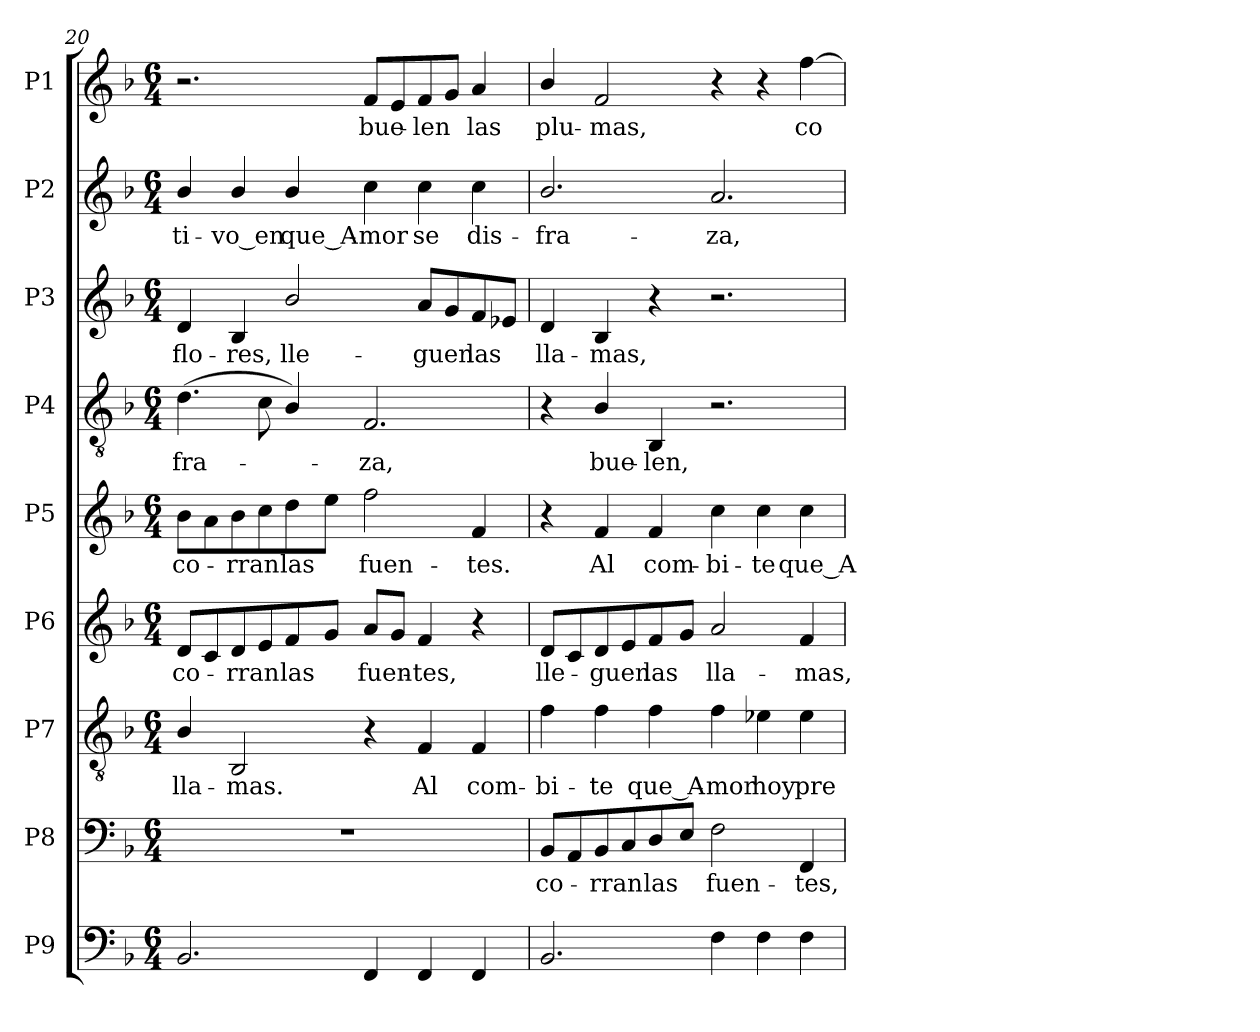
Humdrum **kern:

**kern	**kern	**text	**kern	**text	**kern	**text	**kern	**text	**kern	**text	**kern	**text	**kern	**text	**kern	**text
*part9	*part8	*part8	*part7	*part7	*part6	*part6	*part5	*part5	*part4	*part4	*part3	*part3	*part2	*part2	*part1	*part1
*staff9	*staff8	*staff8	*staff7	*staff7	*staff6	*staff6	*staff5	*staff5	*staff4	*staff4	*staff3	*staff3	*staff2	*staff2	*staff1	*staff1
*I"P9	*I"P8	*	*I"P7	*	*I"P6	*	*I"P5	*	*I"P4	*	*I"P3	*	*I"P2	*	*I"P1	*
*clefF4	*clefF4	*	*clefGv2	*	*clefG2	*	*clefG2	*	*clefGv2	*	*clefG2	*	*clefG2	*	*clefG2	*
*	*	*	*ITrd7c12	*	*	*	*	*	*ITrd7c12	*	*	*	*	*	*	*
*k[b-]	*k[b-]	*	*k[b-]	*	*k[b-]	*	*k[b-]	*	*k[b-]	*	*k[b-]	*	*k[b-]	*	*k[b-]	*
*F:	*F:	*	*F:	*	*F:	*	*F:	*	*F:	*	*F:	*	*F:	*	*F:	*
*M6/4	*M6/4	*	*M6/4	*	*M6/4	*	*M6/4	*	*M6/4	*	*M6/4	*	*M6/4	*	*M6/4	*
=20	=20	=20	=20	=20	=20	=20	=20	=20	=20	=20	=20	=20	=20	=20	=20	=20
!	!LO:N:vis=1	!	!	!	!	!	!	!	!	!	!	!	!	!	!	!
!	!	!	!	!LO:LY:b:color=#000000	!	!	!	!	!	!	!	!	!	!	!	!
!	!	!	!	!	!	!LO:LY:b:color=#000000	!	!	!	!	!	!	!	!	!	!
!	!	!	!	!	!	!	!	!LO:LY:b:color=#000000	!	!	!	!	!	!	!	!
!	!	!	!	!	!	!	!	!	!	!LO:LY:b:color=#000000	!	!	!	!	!	!
!	!	!	!	!	!	!	!	!	!	!	!	!LO:LY:b:color=#000000	!	!	!	!
!	!	!	!	!	!	!	!	!	!	!	!	!	!	!LO:LY:b:color=#000000	!	!
2.BB-i/	1.r	.	4BB-i/	lla-	8di/L	co-	8b-i\L	co-	(4.Di\	-fra-	4di/	flo-	4b-i/	-ti-	2.r	.
.	.	.	.	.	8ci/	.	8ai\	.	.	.	.	.	.	.	.	.
!	!	!	!	!LO:LY:b:color=#000000	!	!	!	!	!	!	!	!	!	!	!	!
!	!	!	!	!	!	!LO:LY:b:color=#000000	!	!	!	!	!	!	!	!	!	!
!	!	!	!	!	!	!	!	!LO:LY:b:color=#000000	!	!	!	!	!	!	!	!
!	!	!	!	!	!	!	!	!	!	!	!	!LO:LY:b:color=#000000	!	!	!	!
!	!	!	!	!	!	!	!	!	!	!	!	!	!	!LO:LY:b:color=#000000	!	!
.	.	.	2BBB-i/	-mas.	8di/	-rran	8b-i\	-rran	.	.	4B-i/	-res,	4b-i/	-vo_en	.	.
.	.	.	.	.	8ei/	.	8cci\	.	8Ci\	.	.	.	.	.	.	.
!	!	!	!	!	!	!LO:LY:b:color=#000000	!	!	!	!	!	!	!	!	!	!
!	!	!	!	!	!	!	!	!LO:LY:b:color=#000000	!	!	!	!	!	!	!	!
!	!	!	!	!	!	!	!	!	!	!	!	!LO:LY:b:color=#000000	!	!	!	!
!	!	!	!	!	!	!	!	!	!	!	!	!	!	!LO:LY:b:color=#000000	!	!
.	.	.	.	.	8fi/	las	8ddi\	las	4BB-i/)	.	2b-i/	lle-	4b-i/	que_A-	.	.
.	.	.	.	.	8gi/J	.	8eei\J	.	.	.	.	.	.	.	.	.
!	!	!	!	!	!	!LO:LY:b:color=#000000	!	!	!	!	!	!	!	!	!	!
!	!	!	!	!	!	!	!	!LO:LY:b:color=#000000	!	!	!	!	!	!	!	!
!	!	!	!	!	!	!	!	!	!	!LO:LY:b:color=#000000	!	!	!	!	!	!
!	!	!	!	!	!	!	!	!	!	!	!	!	!	!LO:LY:b:color=#000000	!	!
!	!	!	!	!	!	!	!	!	!	!	!	!	!	!	!	!LO:LY:b:color=#000000
4FFi/	.	.	4r	.	8ai/L	fuen-	2ffi\	fuen-	2.FFi/	-za,	.	.	4cci\	-mor	8fi/L	bue-
.	.	.	.	.	8gi/J	.	.	.	.	.	.	.	.	.	8ei/	.
!	!	!	!	!LO:LY:b:color=#000000	!	!	!	!	!	!	!	!	!	!	!	!
!	!	!	!	!	!	!LO:LY:b:color=#000000	!	!	!	!	!	!	!	!	!	!
!	!	!	!	!	!	!	!	!	!	!	!	!LO:LY:b:color=#000000	!	!	!	!
!	!	!	!	!	!	!	!	!	!	!	!	!	!	!LO:LY:b:color=#000000	!	!
!	!	!	!	!	!	!	!	!	!	!	!	!	!	!	!	!LO:LY:b:color=#000000
4FFi/	.	.	4FFi/	Al	4fi/	-tes,	.	.	.	.	8ai/L	-guen	4cci\	se	8fi/	-len
.	.	.	.	.	.	.	.	.	.	.	8gi/	.	.	.	8gi/J	.
!	!	!	!	!LO:LY:b:color=#000000	!	!	!	!	!	!	!	!	!	!	!	!
!	!	!	!	!	!	!	!	!LO:LY:b:color=#000000	!	!	!	!	!	!	!	!
!	!	!	!	!	!	!	!	!	!	!	!	!LO:LY:b:color=#000000	!	!	!	!
!	!	!	!	!	!	!	!	!	!	!	!	!	!	!LO:LY:b:color=#000000	!	!
!	!	!	!	!	!	!	!	!	!	!	!	!	!	!	!	!LO:LY:b:color=#000000
4FFi/	.	.	4FFi/	com-	4r	.	4fi/	-tes.	.	.	8fi/	las	4cci\	dis-	4ai/	las
.	.	.	.	.	.	.	.	.	.	.	8e-Xi/J	.	.	.	.	.
=21	=21	=21	=21	=21	=21	=21	=21	=21	=21	=21	=21	=21	=21	=21	=21	=21
!	!	!LO:LY:b:color=#000000	!	!	!	!	!	!	!	!	!	!	!	!	!	!
!	!	!	!	!LO:LY:b:color=#000000	!	!	!	!	!	!	!	!	!	!	!	!
!	!	!	!	!	!	!LO:LY:b:color=#000000	!	!	!	!	!	!	!	!	!	!
!	!	!	!	!	!	!	!	!	!	!	!	!LO:LY:b:color=#000000	!	!	!	!
!	!	!	!	!	!	!	!	!	!	!	!	!	!	!LO:LY:b:color=#000000	!	!
!	!	!	!	!	!	!	!	!	!	!	!	!	!	!	!	!LO:LY:b:color=#000000
2.BB-i/	8BB-i/L	co-	4Fi\	-bi-	8di/L	lle-	4r	.	4r	.	4di/	lla-	2.b-i/	-fra-	4b-i/	plu-
.	8AAi/	.	.	.	8ci/	.	.	.	.	.	.	.	.	.	.	.
!	!	!LO:LY:b:color=#000000	!	!	!	!	!	!	!	!	!	!	!	!	!	!
!	!	!	!	!LO:LY:b:color=#000000	!	!	!	!	!	!	!	!	!	!	!	!
!	!	!	!	!	!	!LO:LY:b:color=#000000	!	!	!	!	!	!	!	!	!	!
!	!	!	!	!	!	!	!	!LO:LY:b:color=#000000	!	!	!	!	!	!	!	!
!	!	!	!	!	!	!	!	!	!	!LO:LY:b:color=#000000	!	!	!	!	!	!
!	!	!	!	!	!	!	!	!	!	!	!	!LO:LY:b:color=#000000	!	!	!	!
!	!	!	!	!	!	!	!	!	!	!	!	!	!	!	!	!LO:LY:b:color=#000000
.	8BB-i/	-rran	4Fi\	-te	8di/	-guen	4fi/	Al	4BB-i/	bue-	4B-i/	-mas,	.	.	2fi/	-mas,
.	8Ci/	.	.	.	8ei/	.	.	.	.	.	.	.	.	.	.	.
!	!	!LO:LY:b:color=#000000	!	!	!	!	!	!	!	!	!	!	!	!	!	!
!	!	!	!	!LO:LY:b:color=#000000	!	!	!	!	!	!	!	!	!	!	!	!
!	!	!	!	!	!	!LO:LY:b:color=#000000	!	!	!	!	!	!	!	!	!	!
!	!	!	!	!	!	!	!	!LO:LY:b:color=#000000	!	!	!	!	!	!	!	!
!	!	!	!	!	!	!	!	!	!	!LO:LY:b:color=#000000	!	!	!	!	!	!
.	8Di/	las	4Fi\	que_A-	8fi/	las	4fi/	com-	4BBB-i/	-len,	4r	.	.	.	.	.
.	8Ei/J	.	.	.	8gi/J	.	.	.	.	.	.	.	.	.	.	.
!	!	!LO:LY:b:color=#000000	!	!	!	!	!	!	!	!	!	!	!	!	!	!
!	!	!	!	!LO:LY:b:color=#000000	!	!	!	!	!	!	!	!	!	!	!	!
!	!	!	!	!	!	!LO:LY:b:color=#000000	!	!	!	!	!	!	!	!	!	!
!	!	!	!	!	!	!	!	!LO:LY:b:color=#000000	!	!	!	!	!	!	!	!
!	!	!	!	!	!	!	!	!	!	!	!	!	!	!LO:LY:b:color=#000000	!	!
4Fi\	2Fi\	fuen-	4Fi\	-mor	2ai/	lla-	4cci\	-bi-	2.r	.	2.r	.	2.ai/	-za,	4r	.
!	!	!	!	!LO:LY:b:color=#000000	!	!	!	!	!	!	!	!	!	!	!	!
!	!	!	!	!	!	!	!	!LO:LY:b:color=#000000	!	!	!	!	!	!	!	!
4Fi\	.	.	4E-Xi\	hoy	.	.	4cci\	-te	.	.	.	.	.	.	4r	.
!	!	!LO:LY:b:color=#000000	!	!	!	!	!	!	!	!	!	!	!	!	!	!
!	!	!	!	!LO:LY:b:color=#000000	!	!	!	!	!	!	!	!	!	!	!	!
!	!	!	!	!	!	!LO:LY:b:color=#000000	!	!	!	!	!	!	!	!	!	!
!	!	!	!	!	!	!	!	!LO:LY:b:color=#000000	!	!	!	!	!	!	!	!
!	!	!	!	!	!	!	!	!	!	!	!	!	!	!	!	!LO:LY:b:color=#000000
4Fi\	4FFi/	-tes,	4E-i\	pre-	4fi/	-mas,	4cci\	que_A-	.	.	.	.	.	.	[4ffi\	co-
=	=	=	=	=	=	=	=	=	=	=	=	=	=	=	=	=
*-	*-	*-	*-	*-	*-	*-	*-	*-	*-	*-	*-	*-	*-	*-	*-	*-
